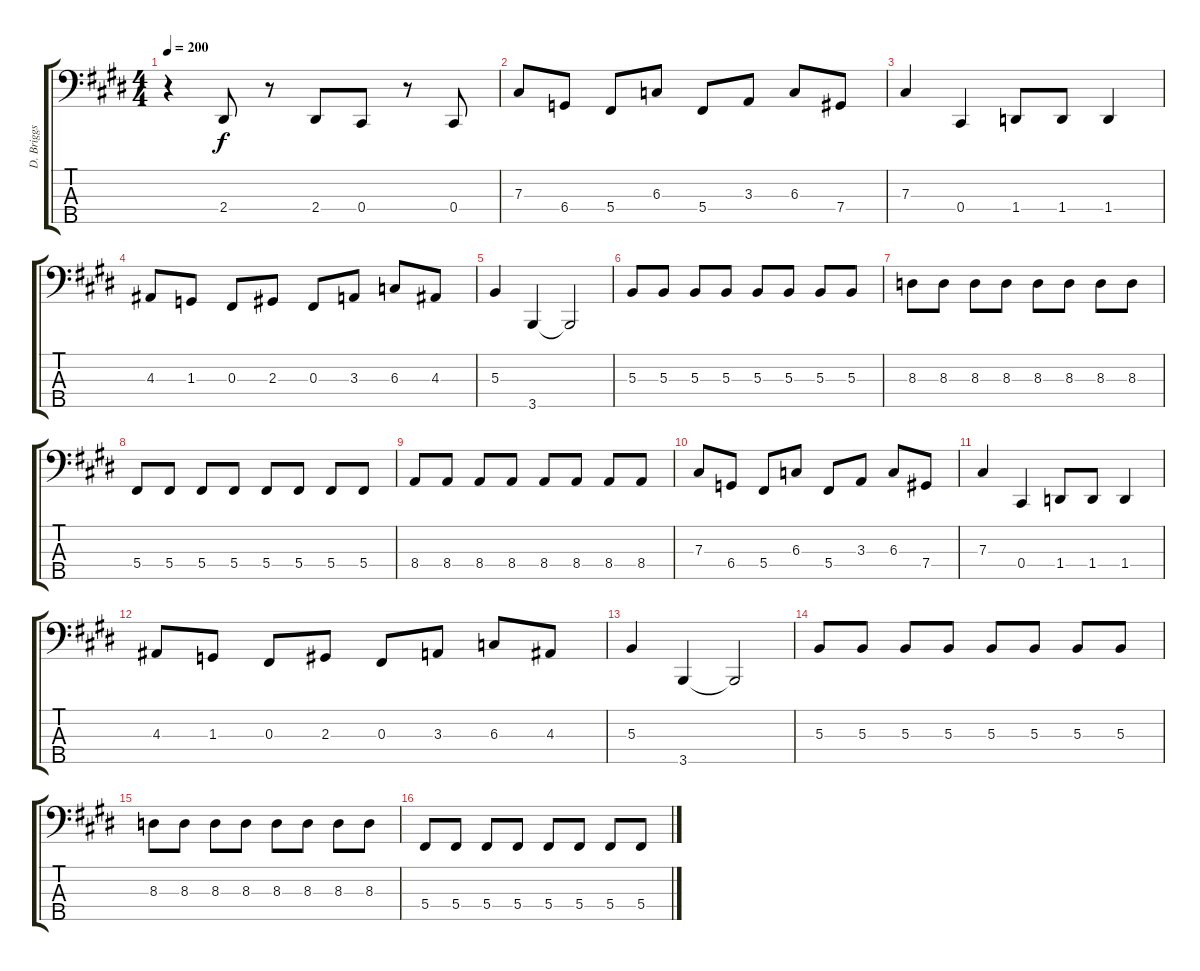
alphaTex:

\track ("D. Briggs Bass" "D. Briggs ") {instrument electricbassfinger}
\staff {score tabs}
\tuning (E2 B1 Gb1 Db1 Ab0) {hide}
\ts (4 4)
\tempo 200
\clef f4
\ks c#minor
r.4{dy f} 2.4.8 r.8 2.4.8 0.4.8 r.8 0.4.8 |
7.3.8 6.4.8 5.4.8 6.3.8 5.4.8 3.3.8 6.3.8 7.4.8 |
7.3.4 0.4.4 1.4.8 1.4.8 1.4.4 |
4.3.8 1.3.8 0.3.8 2.3.8 0.3.8 3.3.8 6.3.8 4.3.8 |
5.3.4 3.5.4 3.5{t}.2 |
5.3.8 5.3.8 5.3.8 5.3.8 5.3.8 5.3.8 5.3.8 5.3.8 |
8.3.8 8.3.8 8.3.8 8.3.8 8.3.8 8.3.8 8.3.8 8.3.8 |
5.4.8 5.4.8 5.4.8 5.4.8 5.4.8 5.4.8 5.4.8 5.4.8 |
8.4.8 8.4.8 8.4.8 8.4.8 8.4.8 8.4.8 8.4.8 8.4.8 |
7.3.8 6.4.8 5.4.8 6.3.8 5.4.8 3.3.8 6.3.8 7.4.8 |
7.3.4 0.4.4 1.4.8 1.4.8 1.4.4 |
4.3.8 1.3.8 0.3.8 2.3.8 0.3.8 3.3.8 6.3.8 4.3.8 |
5.3.4 3.5.4 3.5{t}.2 |
5.3.8 5.3.8 5.3.8 5.3.8 5.3.8 5.3.8 5.3.8 5.3.8 |
8.3.8 8.3.8 8.3.8 8.3.8 8.3.8 8.3.8 8.3.8 8.3.8 |
5.4.8 5.4.8 5.4.8 5.4.8 5.4.8 5.4.8 5.4.8 5.4.8
